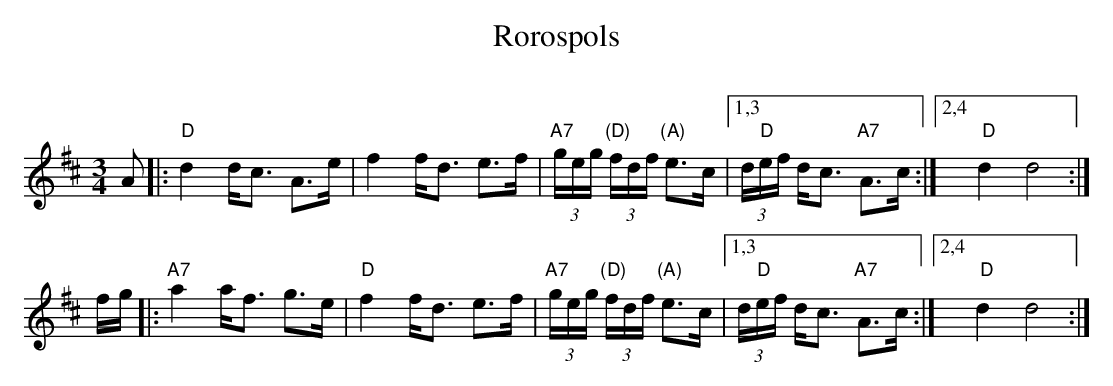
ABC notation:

X:1
T: R\orospols
O:
M: 3/4
L: 1/16
K:  D
A2- |:  "D"d4 dc3 A3e- |    f4 fd3 e3f- | "A7"(3geg "(D)"(3fdf "(A)"e3c- |1,3 (3d"D"ef dc3 "A7"A3c :|2,4 " D"d4 d8 :|
fg  |: "A7"a4 af3 g3e- | "D"f4 fd3 e3f- | "A7"(3geg "(D)"(3fdf "(A)"e3c- |1,3 (3d"D"ef dc3 "A7"A3c :|2,4 " D"d4 d8 :|
